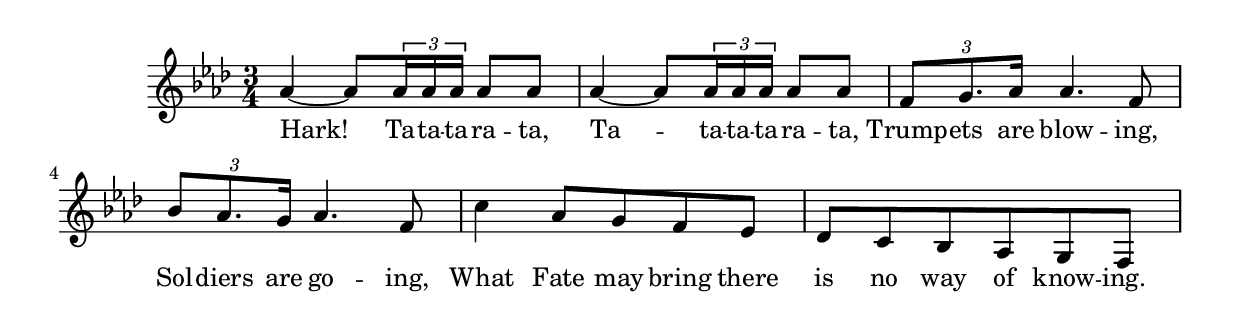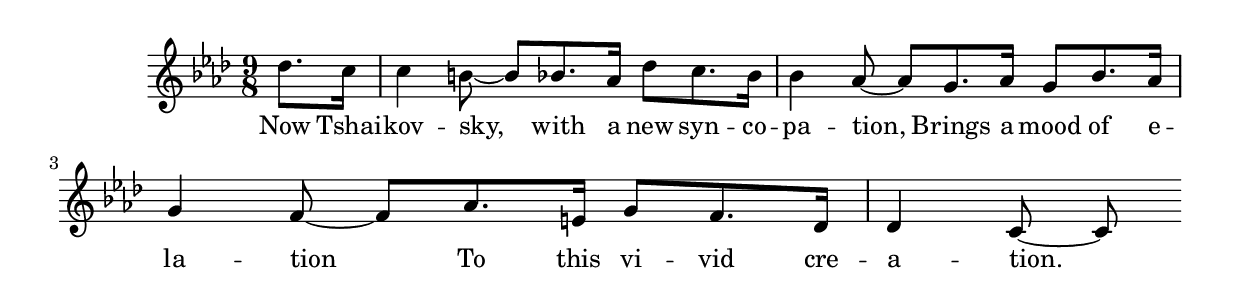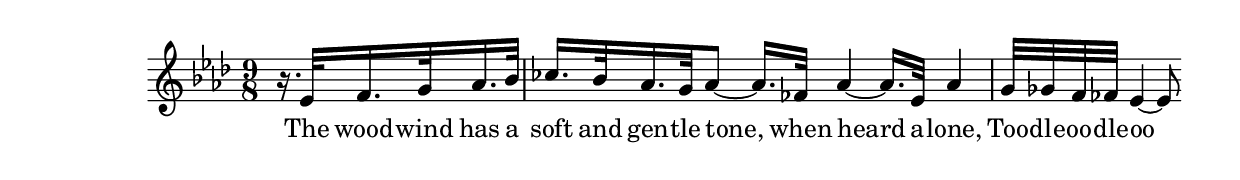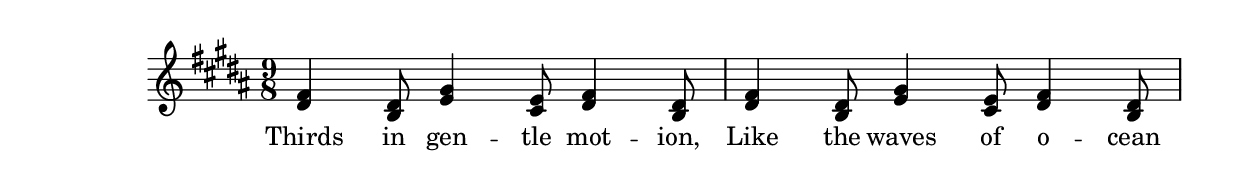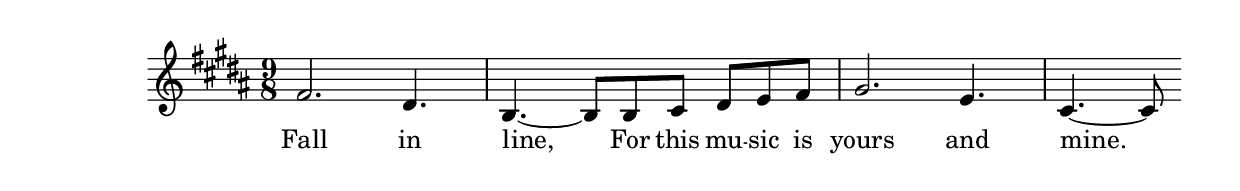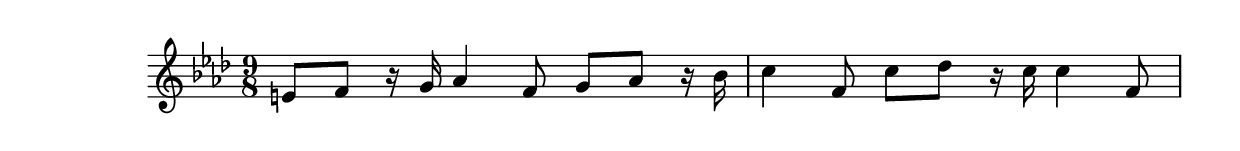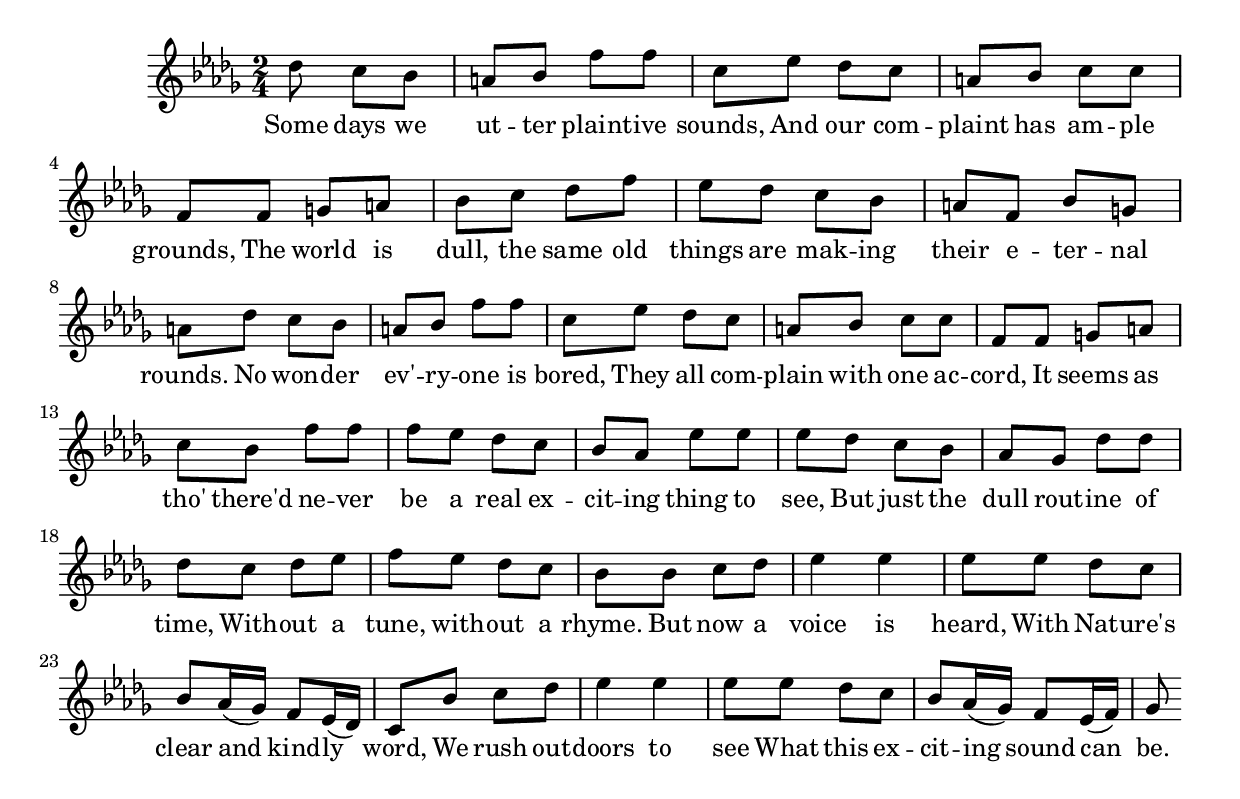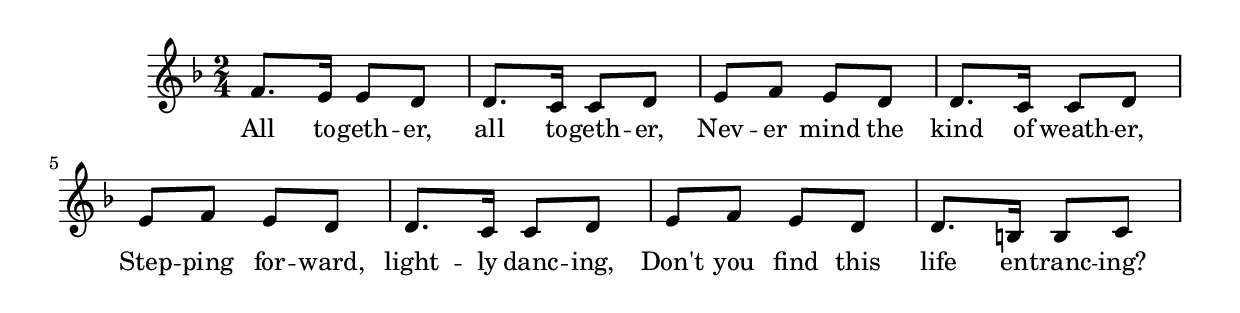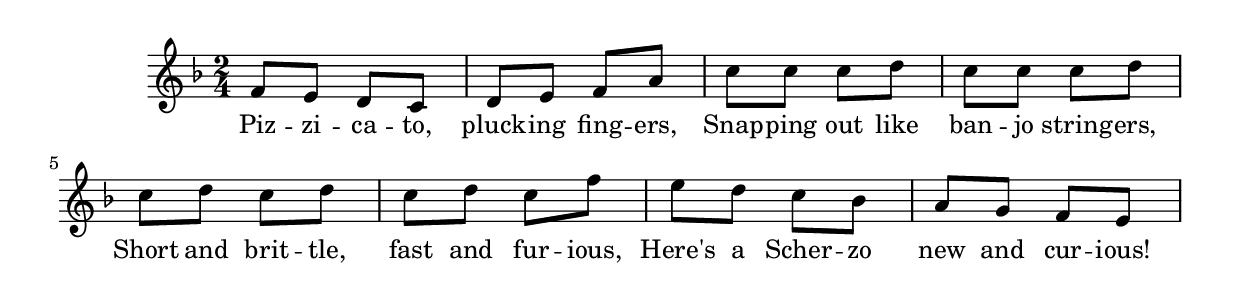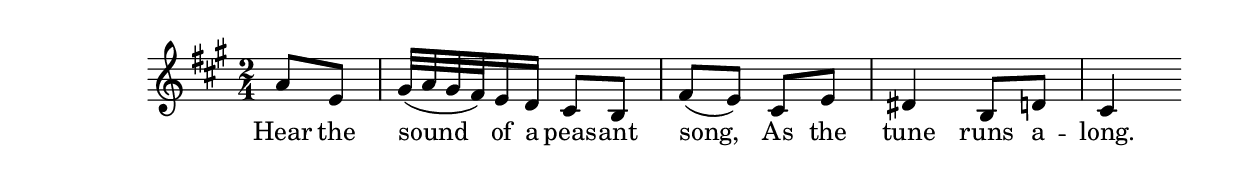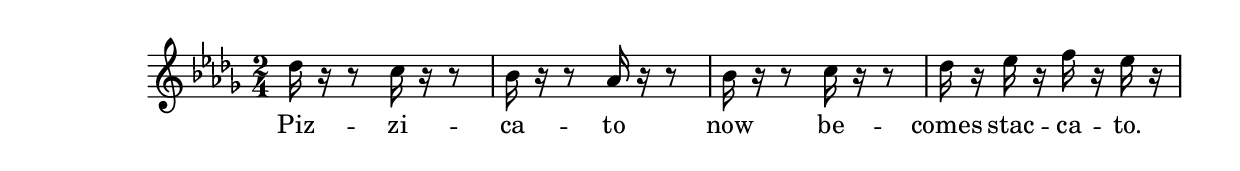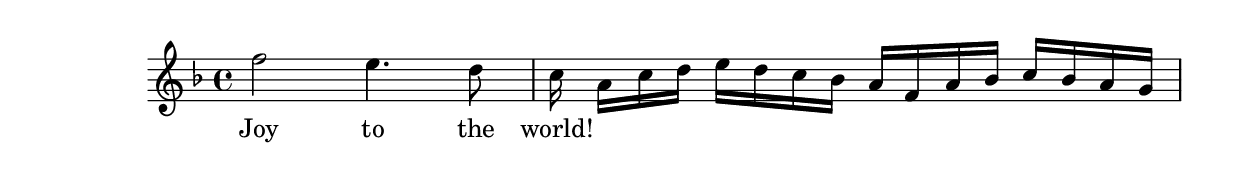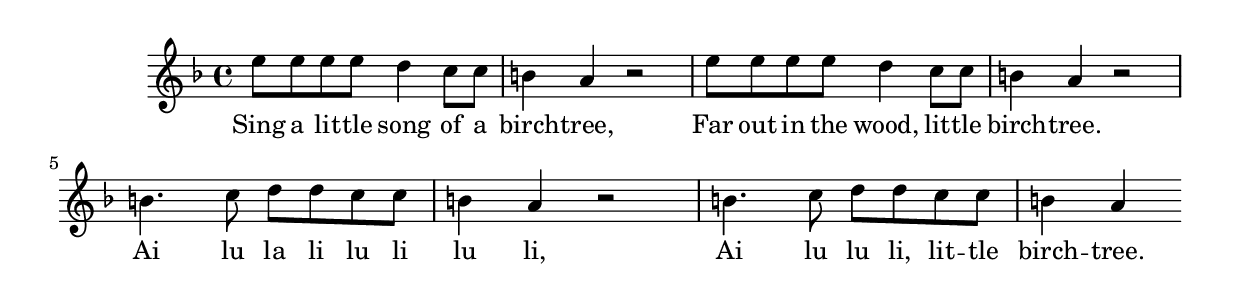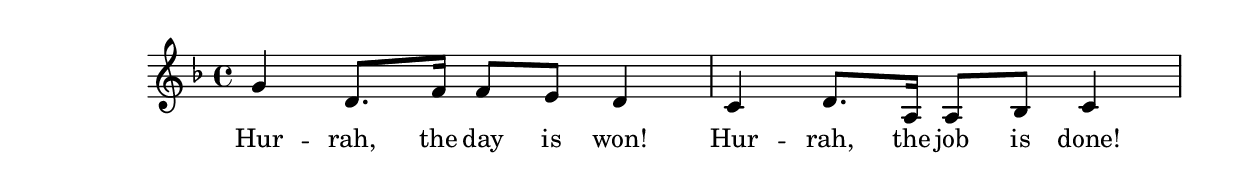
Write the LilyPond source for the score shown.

% Tchaikovsky Symphony No. 4 in F minor, Op. 36
\version "2.18.2"
% Movement I Melody A {{{
melody_ia = <<
    \relative c'' {
        \clef "treble"
        \key f \minor
        \time 3/4
        aes4~ aes8 \tuplet 3/2 { aes16 aes aes } aes8 aes8 |
        aes4~ aes8 \tuplet 3/2 { aes16 aes aes } aes8 aes8 |
        \tuplet 3/2 { f8 g8. aes16 } aes4. f8 |
        \tuplet 3/2 { bes8 aes8. g16 } aes4. f8 |
        c'4 aes8 g f ees |
        des8 c bes aes g f |
    }
    \addlyrics {
        Hark! Ta -- ta -- ta -- ra -- ta,
        Ta -- ta -- ta -- ta -- ra -- ta,
        Trump -- ets are blow -- ing,
        Sol -- diers are go -- ing,
        What Fate may bring
        there is no way of know -- ing.
    }
>> % }}}

% Movement I Melody B {{{
melody_ib = <<
    \relative c'' {
        \clef "treble"
        \key f \minor
        \time 9/8
        \partial 4 { des8. c16 } |
        c4 b8~ b bes8. aes16 des8 c8. bes16 |
        bes4 aes8~ aes g8. aes16 g8 bes8. aes16 |
        g4 f8~ f aes8. e16 g8 f8. des16 |
        des4 c8~ c
    }
    \addlyrics {
        Now Tshai -- kov -- sky,
        with a new syn -- co -- pa -- tion,
        Brings a mood of e -- la -- tion
        To this vi -- vid cre -- a -- tion.
    }
>> % }}}

% Movement I Melody C {{{
melody_ic = <<
    \relative c' {
        \clef "treble"
        \key f \minor
        \time 9/8
        \partial 4. r16. ees32 f16. g32 aes16. bes32 |
        ces16. bes32 aes16. g32 aes8~ aes16. fes32 aes4~ aes16. ees32 aes4 |
        g32 ges32 f32 fes32 ees4~ ees8
    }
    \addlyrics {
        The wood -- wind has a soft and gen -- tle tone,
        when heard a -- lone,
        Too -- dle -- oo -- dle -- oo
    }
>> % }}}

% Movement I Melody D {{{
melody_id = <<
    \relative c' {
        \clef "treble"
        \key b \major
        \time 9/8
        <fis dis>4 <dis b>8 <gis e>4 <e cis>8 <fis dis>4 <dis b>8 |
        <fis dis>4 <dis b>8 <gis e>4 <e cis>8 <fis dis>4 <dis b>8 |
    }
    \addlyrics {
        Thirds in gen -- tle mot -- ion,
        Like the waves of o -- cean
    }
>> % }}}

% Movement I Melody E {{{
melody_ie = <<
    \relative c' {
        \clef "treble"
        \key b \major
        \time 9/8
        fis2. dis4. |
        b4.~ b8 b8 cis dis e fis |
        gis2. e4. |
        cis4.~ cis8
    }
    \addlyrics {
        Fall in line, For this mu -- sic is yours and mine.
    }
>> % }}}

% Movement I Melody F {{{
melody_if = <<
    \relative c' {
        \clef "treble"
        \key f \minor
        \time 9/8
        e8 f r16 g16 aes4 f8 g aes r16 bes16 |
        c4 f,8 c'8 des r16 c c4 f,8 |
    }
    \addlyrics {
    }
>> % }}}

% Movement II Melody A {{{
melody_iia = <<
    \relative c'' {
        \clef "treble"
        \key des \major
        \time 2/4
        \partial 4. { des8 c bes } |
        a8 bes f' f |
        c8 ees des c |
        a8 bes c c |
        f,8 f g a |
        bes8 c des f |
        ees8 des c bes |
        a8 f bes g |
        a8 des c bes |
        a8 bes f' f |
        c8 ees des c |
        a8 bes c c |
        f,8 f g a |
        c8 bes f' f |
        f8 ees des c |
        bes8 aes ees' ees |
        ees8 des c bes |
        aes8 ges des' des |
        des8 c des ees |
        f8 ees des c |
        bes8 bes c des |
        ees4 ees |
        ees8 ees des c |
        bes8 aes16( ges) f8 ees16( des) |
        c8 bes' c des |
        ees4 ees |
        ees8 ees des c |
        bes8 aes16( ges) f8 ees16( f) |
        ges8
    }
    \addlyrics {
        Some days we ut -- ter plaint -- ive sounds,
        And our com -- plaint has am -- ple grounds,
        The world is dull, the same old things
        are mak -- ing their e -- ter -- nal rounds.
        No won -- der ev' -- ry -- one is bored,
        They all com -- plain with one ac -- cord,
        It seems as tho' there'd ne -- ver be
        a real ex -- cit -- ing thing to see,
        But just the dull rout -- ine of time,
        With -- out a tune,
        with -- out a rhyme.
        But now a voice is heard,
        With Nat -- ure's clear and kind -- ly word,
        We rush out -- doors to see
        What this ex -- cit -- ing sound can be.
    }
>> % }}}

% Movement II Melody B {{{
melody_iib = <<
    \relative c' {
        \clef "treble"
        \key f \major
        \time 2/4
        f8. e16 e8 d |
        d8. c16 c8 d |
        e8 f e d |
        d8. c16 c8 d |
        e8 f e d |
        d8. c16 c8 d |
        e8 f e d |
        d8. b16 b8 c |
    }
    \addlyrics {
      All to -- geth -- er, all to -- geth -- er,
      Nev -- er mind the kind of weath -- er,
      Step -- ping for -- ward, light -- ly danc -- ing,
      Don't you find this life en -- tranc -- ing?
    }
>> % }}}

% Movement III Melody A {{{
melody_iiia = <<
    \relative c' {
        \clef "treble"
        \key f \major
        \time 2/4
        f8 e d c |
        d8 e f a |
        c8 c c d |
        c8 c c d |
        c8 d c d |
        c8 d c f |
        e8 d c bes |
        a8 g f e |
    }
    \addlyrics {
        Piz -- zi -- ca -- to, pluck -- ing fing -- ers,
        Snap -- ping out like ban -- jo string -- ers,
        Short and brit -- tle, fast and fur -- ious,
        Here's a Scher -- zo new and cur -- ious!
    }
>> % }}}

% Movement III Melody B {{{
melody_iiib = <<
    \relative c'' {
        \clef "treble"
        \key a \major
        \time 2/4
        \partial 4 {a8 e} |
        gis32( a gis fis) e16 d cis8 b |
        fis'8( e) cis e |
        dis4 b8 d8 |
        cis4
    }
    \addlyrics {
        Hear the sound of a peas -- ant song,
        As the tune runs a -- long.
    }
>> % }}}

% Movement III Melody C {{{
melody_iiic = <<
    \relative c'' {
        \clef "treble"
        \key des \major
        \time 2/4
        des16 r r8 c16 r r8 |
        bes16 r r8 aes16 r r8 |
        bes16 r r8 c16 r r8 |
        des16 r ees r f r ees r |
    }
    \addlyrics {
        Piz -- zi -- ca -- to now be -- comes stac -- ca -- to.
    }
>> % }}}

% Movement IV Melody A {{{
melody_iva = <<
    \relative c'' {
        \clef "treble"
        \key f \major
        \time 4/4
        f2 e4. d8 |
        c16 a[ c d] e d c bes a f a bes c bes a g |
    }
    \addlyrics {
        Joy to the world!
    }
>> % }}}

% Movement IV Melody B {{{
melody_ivb = <<
    \relative c'' {
        \clef "treble"
        \key f \major
        \time 4/4
        e8 e e e d4 c8 c |
        b4 a r2 |
        e'8 e e e d4 c8 c |
        b4 a r2 |
        b4. c8 d d c c |
        b4 a r2 |
        b4. c8 d d c c |
        b4 a
    }
    \addlyrics {
        Sing a lit -- tle song of a birch -- tree,
        Far out in the wood, lit -- tle birch -- tree.
        Ai lu la li lu li lu li,
        Ai lu lu li, lit -- tle birch -- tree.
    }
>> % }}}

% Movement IV Melody C {{{
melody_ivc = <<
    \relative c'' {
        \clef "treble"
        \key f \major
        \time 4/4
        g4 d8. f16 f8 e d4 |
        c4 d8. a16 a8 bes c4 |
    }
    \addlyrics {
        Hur -- rah, the day is won!
        Hur -- rah, the job is done!
    }
>> % }}}

\paper { oddFooterMarkup = ##f }
\layout { ragged-right = ##f }

\book { \bookOutputSuffix "1a" \melody_ia }
\book { \bookOutputSuffix "1b" \melody_ib }
\book { \bookOutputSuffix "1c" \melody_ic }
\book { \bookOutputSuffix "1d" \melody_id }
\book { \bookOutputSuffix "1e" \melody_ie }
\book { \bookOutputSuffix "1f" \melody_if }

\book { \bookOutputSuffix "2a" \melody_iia }
\book { \bookOutputSuffix "2b" \melody_iib }

\book { \bookOutputSuffix "3a" \melody_iiia }
\book { \bookOutputSuffix "3b" \melody_iiib }
\book { \bookOutputSuffix "3c" \melody_iiic }

\book { \bookOutputSuffix "4a" \melody_iva }
\book { \bookOutputSuffix "4b" \melody_ivb }
\book { \bookOutputSuffix "4c" \melody_ivc }